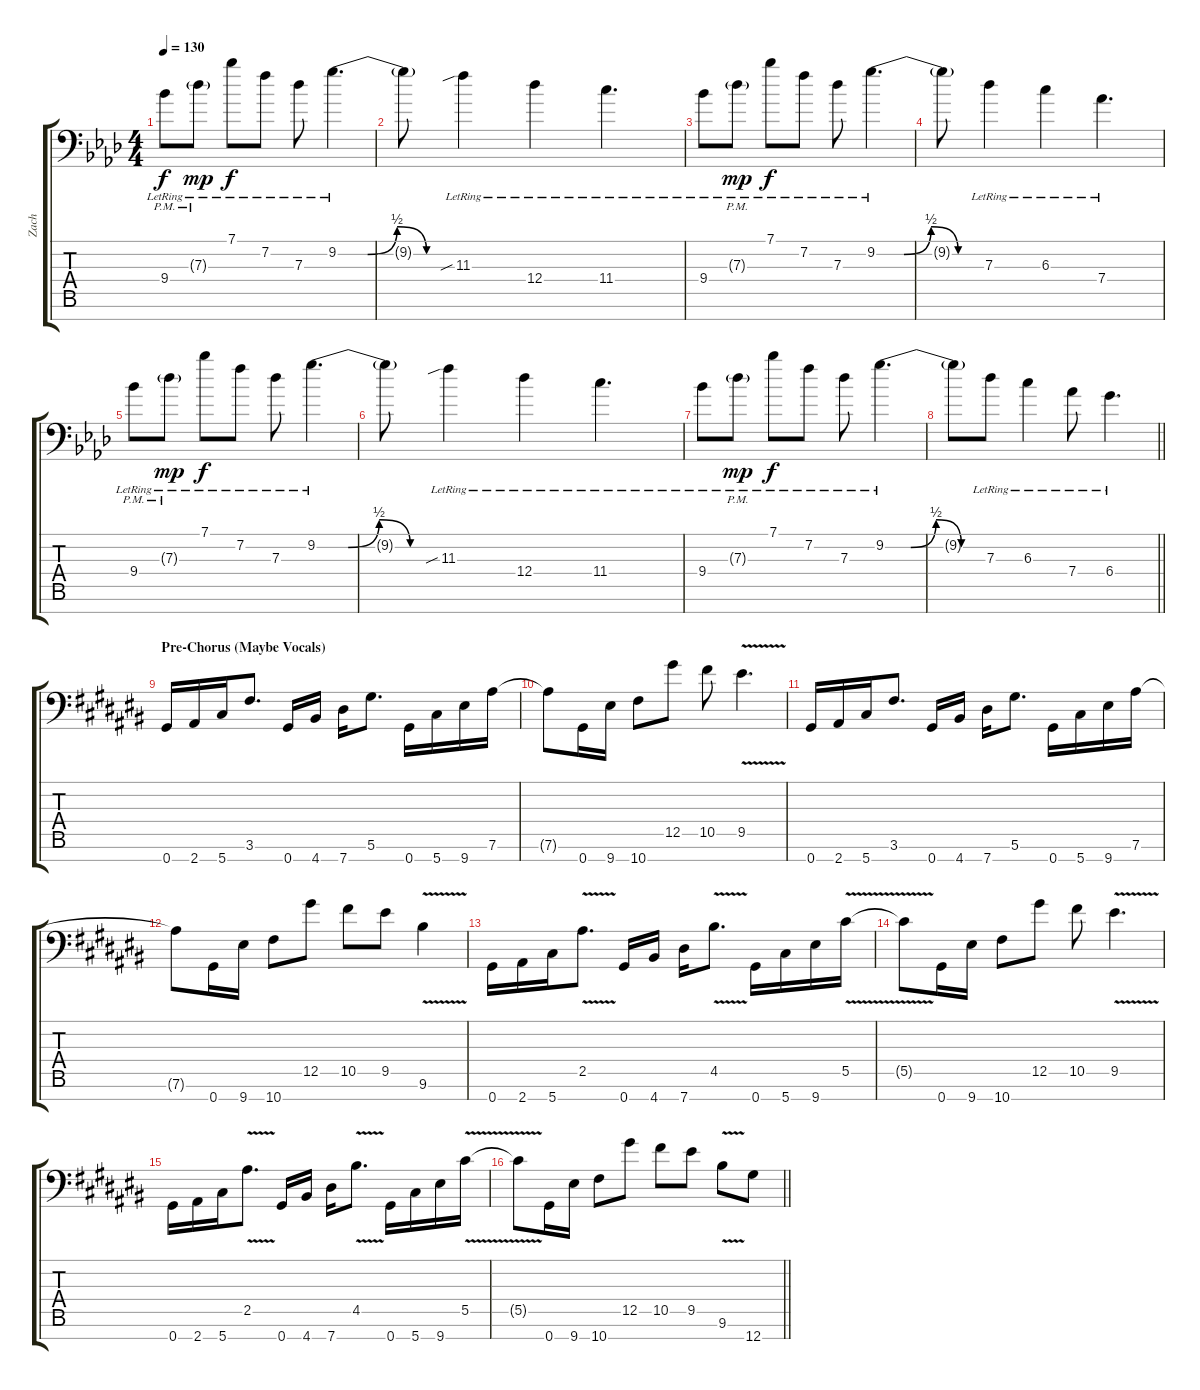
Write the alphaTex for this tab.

\track ("Zach" "Zach") {instrument distortionguitar}
\staff {score tabs}
\tuning (Eb4 Bb3 Gb3 Db3 Ab2 Eb2 Ab1) {hide}
\ts (4 4)
\tempo 130
\clef f4
\ks fminor
9.4{pm lr}.8{dy f instrument electricguitarjazz} 7.3{g pm lr}.8{dy mp} 7.1{lr}.8{dy f} 7.2{lr}.8 7.3{lr}.8 9.2{be (custom 0 0 15 0 30 2 45 0 60 0) lr}.4{d} |
9.2{t}.8 11.3{sib lr}.4 12.4{lr}.4 11.4{lr}.4{d} |
9.4{lr}.8 7.3{g pm lr}.8{dy mp} 7.1{lr}.8{dy f} 7.2{lr}.8 7.3{lr}.8 9.2{be (custom 0 0 15 0 30 2 45 0 60 0) lr}.4{d} |
9.2{t}.8 7.3{lr}.4 6.3{lr}.4 7.4{lr}.4{d} |
9.4{pm lr}.8 7.3{g pm lr}.8{dy mp} 7.1{lr}.8{dy f} 7.2{lr}.8 7.3{lr}.8 9.2{be (custom 0 0 15 0 30 2 45 0 60 0) lr}.4{d} |
9.2{t}.8 11.3{sib lr}.4 12.4{lr}.4 11.4{lr}.4{d} |
9.4{lr}.8 7.3{g pm lr}.8{dy mp} 7.1{lr}.8{dy f} 7.2{lr}.8 7.3{lr}.8 9.2{be (custom 0 0 15 0 30 2 45 0 60 0) lr}.4{d} |
\barLineRight lightlight
9.2{t}.8 7.3{lr}.8 6.3{lr}.4 7.4{lr}.8 6.4{lr}.4{d} |
\section ("" "Pre-Chorus (Maybe Vocals)")
\ks a#minor
0.7.16{instrument distortionguitar} 2.7.16 5.7.16 3.6.8{d} 0.7.16 4.7.16 7.7.16 5.6.8{d} 0.7.16 5.7.16 9.7.16 7.6.16 |
7.6{t}.8 0.7.16 9.7.16 10.7.8 12.5.8 10.5.8 9.5{v}.4{d} |
0.7.16 2.7.16 5.7.16 3.6.8{d} 0.7.16 4.7.16 7.7.16 5.6.8{d} 0.7.16 5.7.16 9.7.16 7.6.16 |
7.6{t}.8 0.7.16 9.7.16 10.7.8 12.5.8 10.5.8 9.5.8 9.6{v}.4 |
0.7.16 2.7.16 5.7.16 2.5{v}.8{d} 0.7.16 4.7.16 7.7.16 4.5{v}.8{d} 0.7.16 5.7.16 9.7.16 5.5{v}.16 |
5.5{t}.8 0.7.16 9.7.16 10.7.8 12.5.8 10.5.8 9.5{v}.4{d} |
0.7.16 2.7.16 5.7.16 2.5{v}.8{d} 0.7.16 4.7.16 7.7.16 4.5{v}.8{d} 0.7.16 5.7.16 9.7.16 5.5{v}.16 |
\barLineRight lightlight
5.5{t}.8 0.7.16 9.7.16 10.7.8 12.5.8 10.5.8 9.5.8 9.6{v}.8 12.7.8
